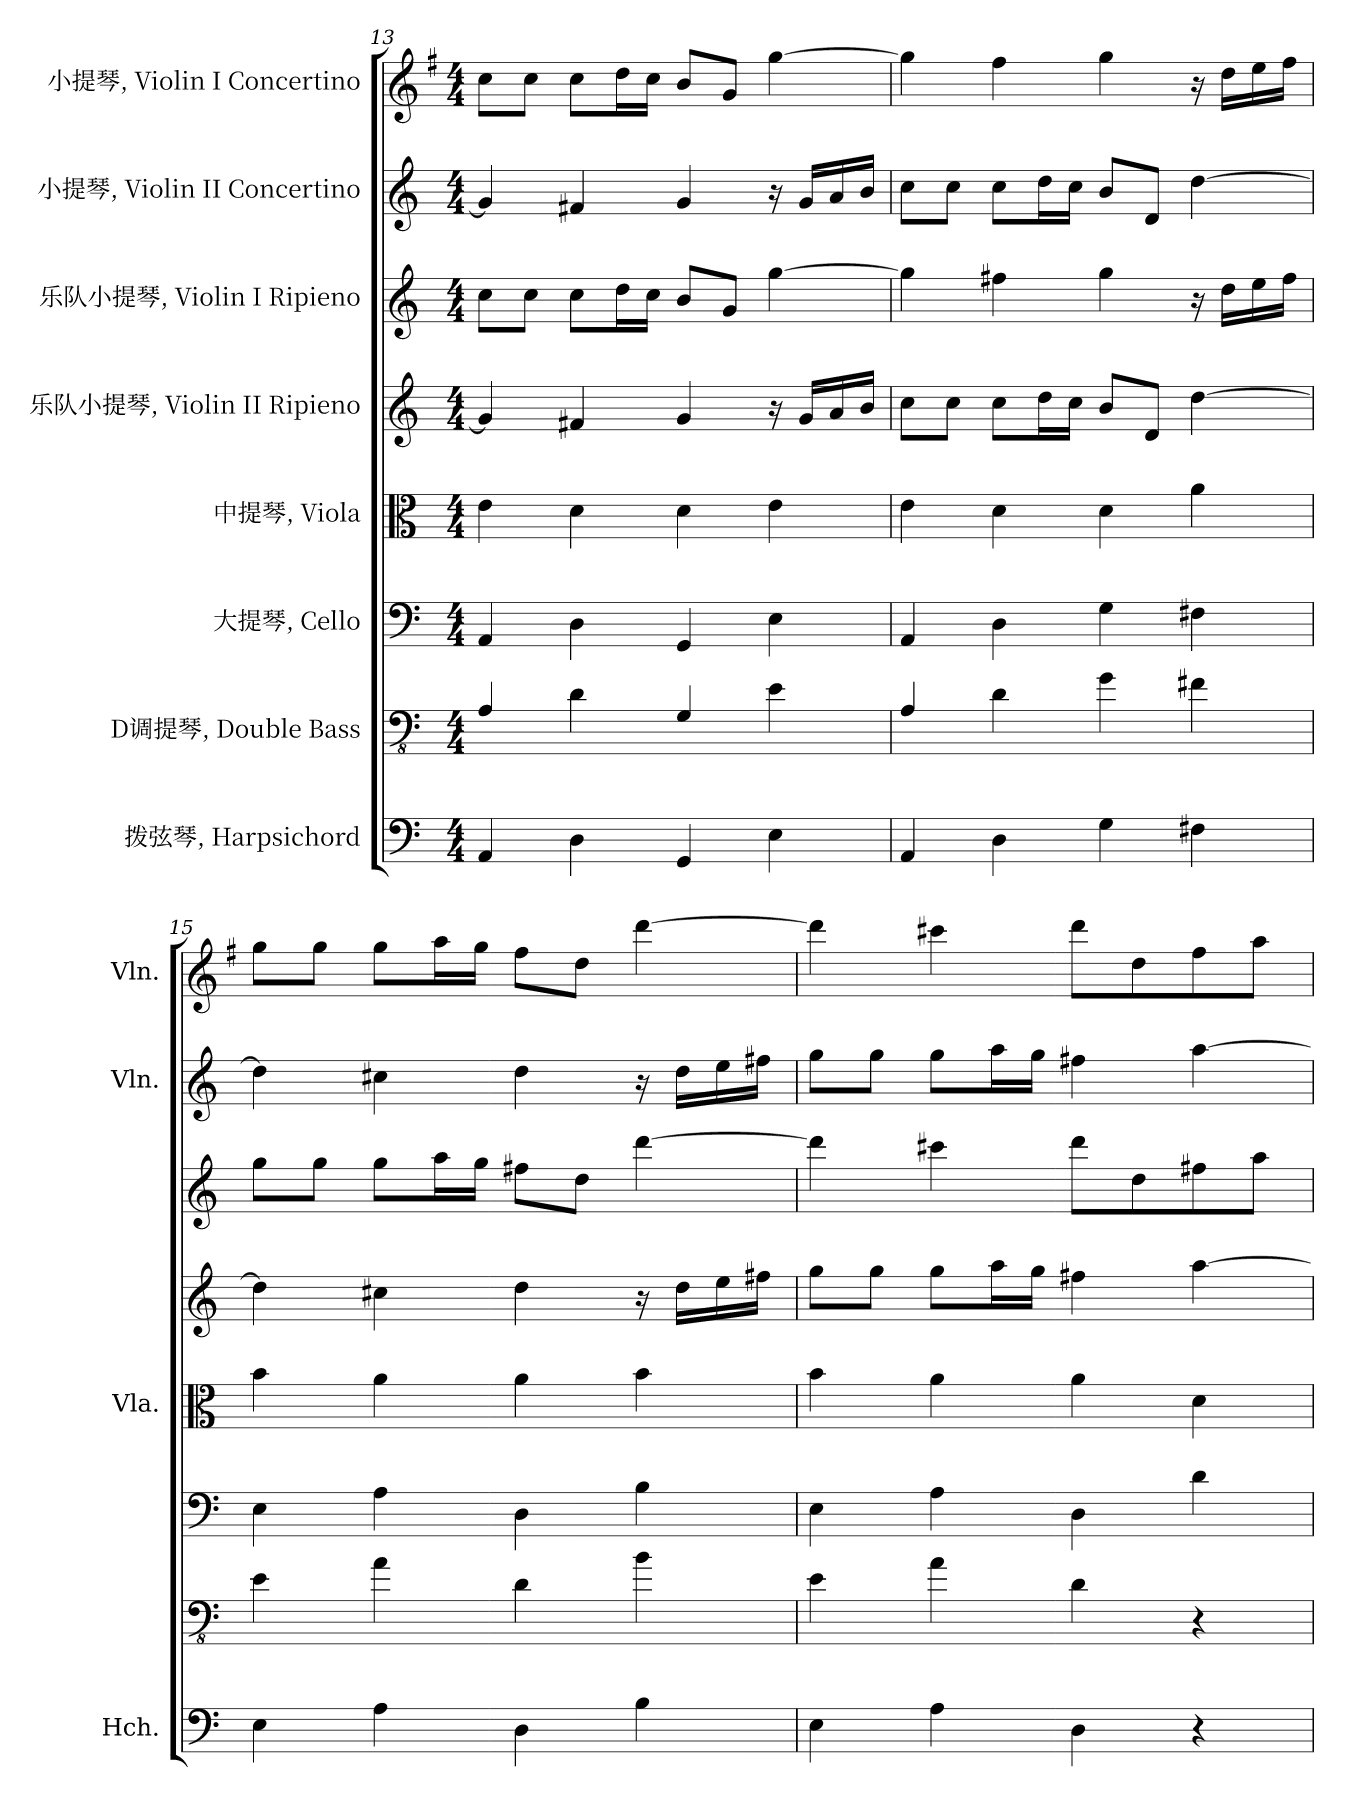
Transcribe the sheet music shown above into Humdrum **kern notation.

**kern	**kern	**kern	**kern	**kern	**kern	**kern	**kern
*part8	*part7	*part6	*part5	*part4	*part3	*part2	*part1
*staff8	*staff7	*staff6	*staff5	*staff4	*staff3	*staff2	*staff1
*I"拨弦琴, Harpsichord	*I"D调提琴, Double Bass	*I"大提琴, Cello	*I"中提琴, Viola	*I"乐队小提琴, Violin II Ripieno	*I"乐队小提琴, Violin I Ripieno	*I"小提琴, Violin II Concertino	*I"小提琴, Violin I Concertino
*I'Hch.	*	*	*I'Vla.	*	*	*I'Vln.	*I'Vln.
*clefF4	*clefFv4	*clefF4	*clefC3	*clefG2	*clefG2	*clefG2	*clefG2
*	*ITrd7c12	*	*	*	*	*	*
*k[]	*k[]	*k[]	*k[]	*k[]	*k[]	*k[]	*k[f#]
*M4/4	*M4/4	*M4/4	*M4/4	*M4/4	*M4/4	*M4/4	*M4/4
=13	=13	=13	=13	=13	=13	=13	=13
4AA/	4AAA/	4AA/	4e\	4g/]	8cc\L	4g/]	8cc\L
.	.	.	.	.	8cc\J	.	8cc\J
4D\	4DD\	4D\	4d\	4f#X/	8cc\L	4f#X/	8cc\L
.	.	.	.	.	16dd\L	.	16dd\L
.	.	.	.	.	16cc\JJ	.	16cc\JJ
4GG/	4GGG/	4GG/	4d\	4g/	8b/L	4g/	8b/L
.	.	.	.	.	8g/J	.	8g/J
4E\	4EE\	4E\	4e\	16r	[4gg\	16r	[4gg\
.	.	.	.	16g/LL	.	16g/LL	.
.	.	.	.	16a/	.	16a/	.
.	.	.	.	16b/JJ	.	16b/JJ	.
=14	=14	=14	=14	=14	=14	=14	=14
4AA/	4AAA/	4AA/	4e\	8cc\L	4gg\]	8cc\L	4gg\]
.	.	.	.	8cc\J	.	8cc\J	.
4D\	4DD\	4D\	4d\	8cc\L	4ff#X\	8cc\L	4ff#\
.	.	.	.	16dd\L	.	16dd\L	.
.	.	.	.	16cc\JJ	.	16cc\JJ	.
4G\	4GG\	4G\	4d\	8b/L	4gg\	8b/L	4gg\
.	.	.	.	8d/J	.	8d/J	.
4F#X\	4FF#X\	4F#X\	4a\	[4dd\	16r	[4dd\	16r
.	.	.	.	.	16dd\LL	.	16dd\LL
.	.	.	.	.	16ee\	.	16ee\
.	.	.	.	.	16ff#\JJ	.	16ff#\JJ
!!LO:PB:g=z
=15	=15	=15	=15	=15	=15	=15	=15
4E\	4EE\	4E\	4b\	4dd\]	8gg\L	4dd\]	8gg\L
.	.	.	.	.	8gg\J	.	8gg\J
4A\	4AA\	4A\	4a\	4cc#X\	8gg\L	4cc#X\	8gg\L
.	.	.	.	.	16aa\L	.	16aa\L
.	.	.	.	.	16gg\JJ	.	16gg\JJ
4D\	4DD\	4D\	4a\	4dd\	8ff#X\L	4dd\	8ff#\L
.	.	.	.	.	8dd\J	.	8dd\J
4B\	4BB\	4B\	4b\	16r	[4ddd\	16r	[4ddd\
.	.	.	.	16dd\LL	.	16dd\LL	.
.	.	.	.	16ee\	.	16ee\	.
.	.	.	.	16ff#X\JJ	.	16ff#X\JJ	.
=16	=16	=16	=16	=16	=16	=16	=16
4E\	4EE\	4E\	4b\	8gg\L	4ddd\]	8gg\L	4ddd\]
.	.	.	.	8gg\J	.	8gg\J	.
4A\	4AA\	4A\	4a\	8gg\L	4ccc#X\	8gg\L	4ccc#X\
.	.	.	.	16aa\L	.	16aa\L	.
.	.	.	.	16gg\JJ	.	16gg\JJ	.
4D\	4DD\	4D\	4a\	4ff#X\	8ddd\L	4ff#X\	8ddd\L
.	.	.	.	.	8dd\	.	8dd\
4r	4r	4d\	4d\	[4aa\	8ff#X\	[4aa\	8ff#\
.	.	.	.	.	8aa\J	.	8aa\J
=	=	=	=	=	=	=	=
*-	*-	*-	*-	*-	*-	*-	*-
